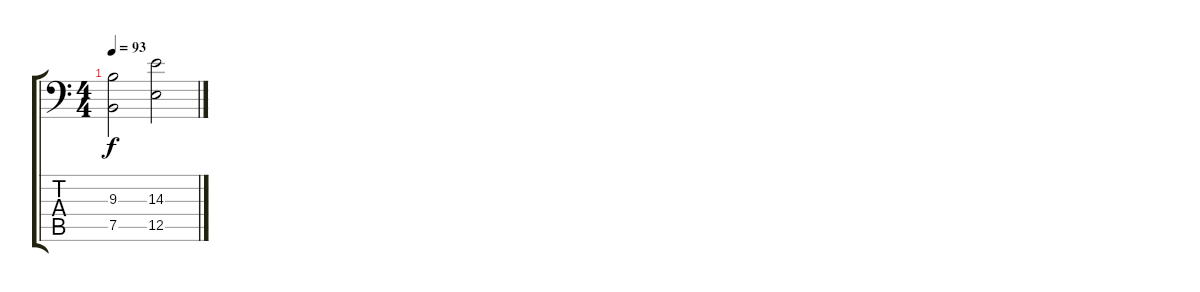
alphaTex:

\track "" {instrument stringensemble1}
\staff {score tabs}
\tuning (B3 Gb3 D3 A2 E2 A1) {hide}
\ts (4 4)
\tempo 93
\clef f4
\ks c
(9.3 7.5).2{dy f} (14.3 12.5).2
